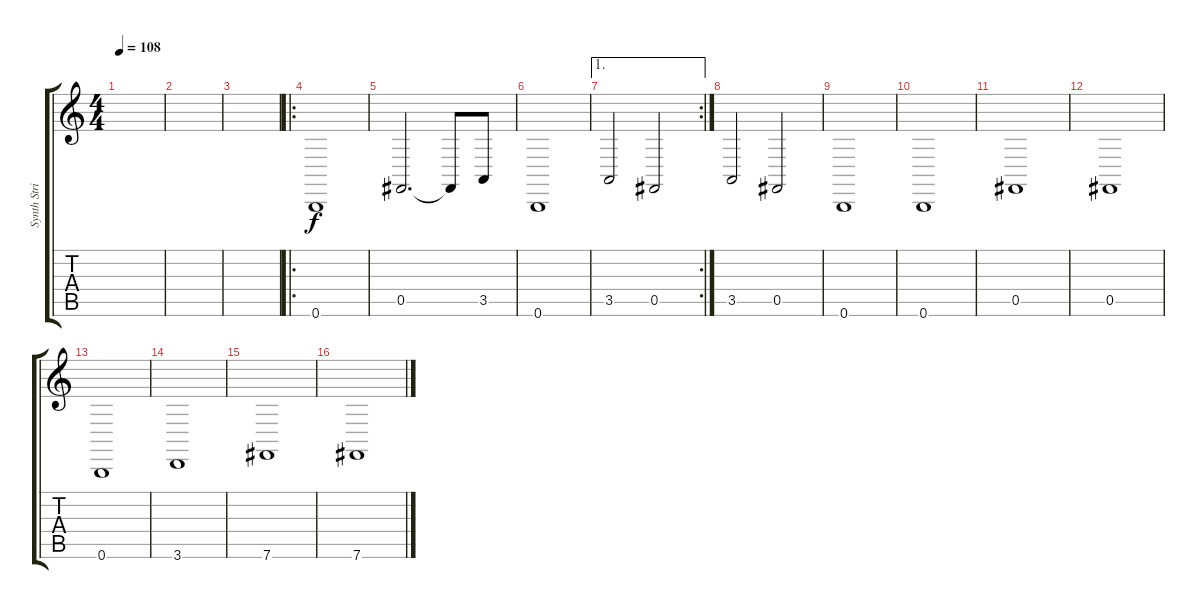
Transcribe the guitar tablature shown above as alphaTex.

\track ("Synth Strings" "Synth Stri") {instrument synthstrings1}
\staff {score tabs}
\tuning (Db4 Ab3 E3 B2 Gb2 B1) {hide}
\ts (4 4)
\tempo 108
\clef g2
\ks c
|
|
|
\ro
0.6.1 |
0.5.2{d} 0.5{t}.8 3.5.8 |
0.6.1 |
\ae 1
\rc 2
3.5.2 0.5.2 |
3.5.2 0.5.2 |
0.6.1 |
0.6.1 |
0.5.1 |
0.5.1 |
0.6.1 |
3.6.1 |
7.6.1 |
7.6.1
